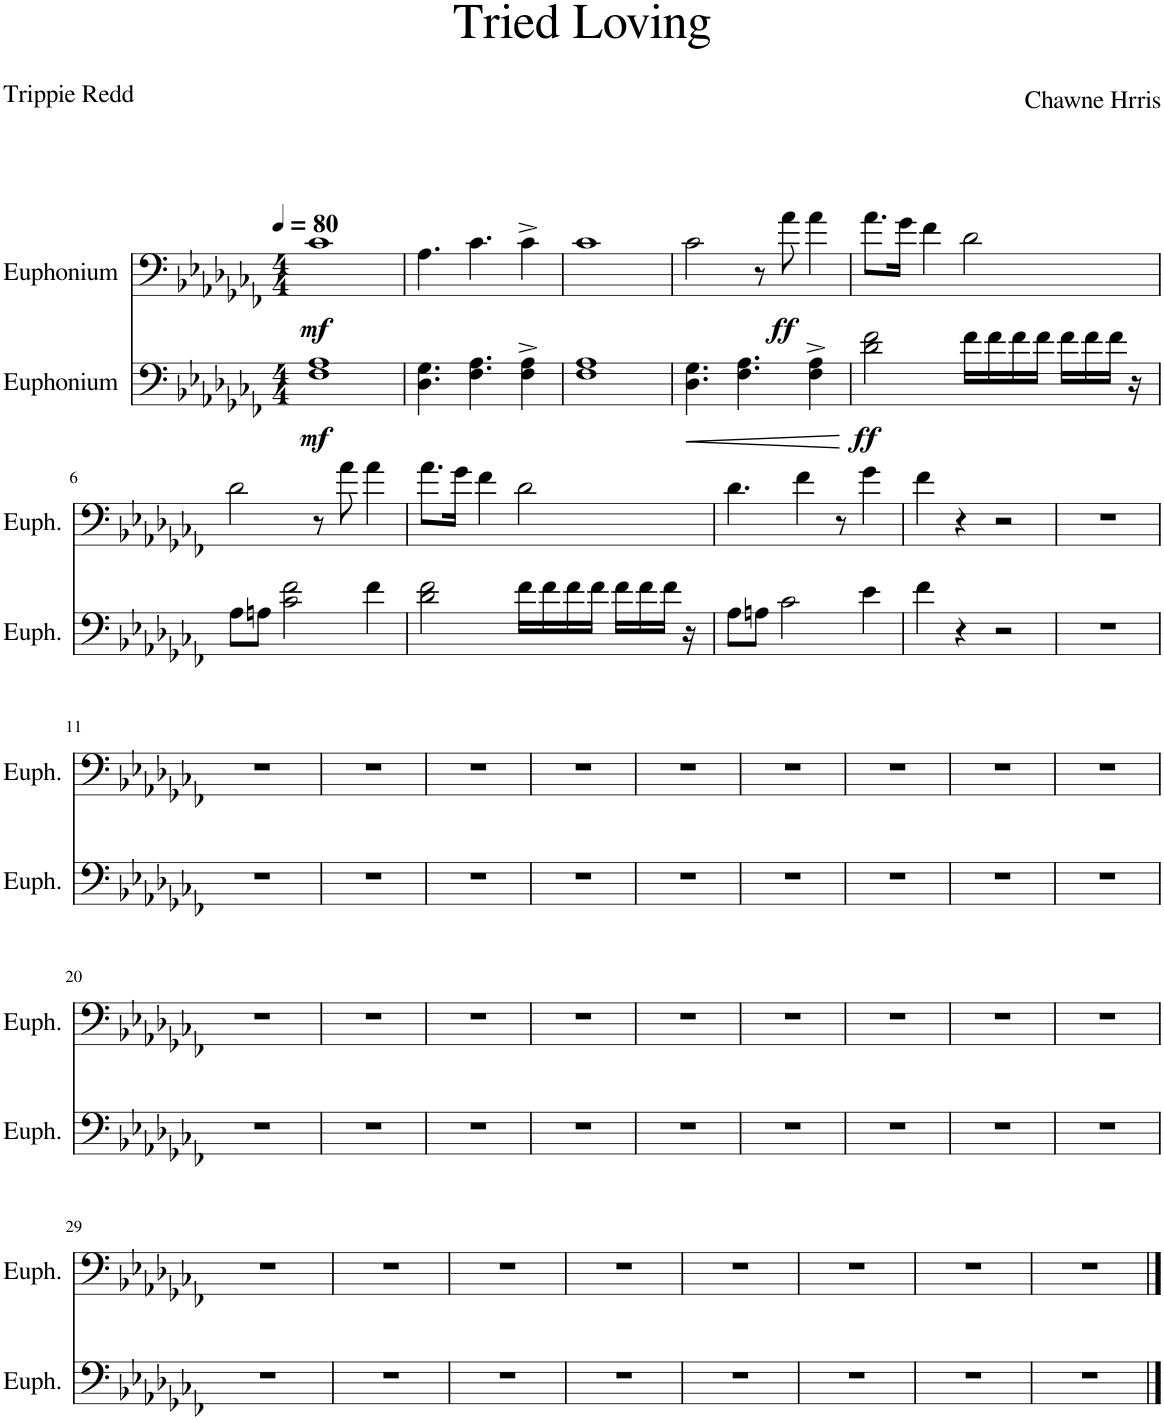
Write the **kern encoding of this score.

**kern	**dynam	**kern	**dynam
*part2	*part2	*part1	*part1
*staff2	*staff2	*staff1	*staff1
*I"Euphonium	*	*I"Euphonium	*
*I'Euph.	*	*I'Euph.	*
*clefF4	*	*clefF4	*
*k[b-e-a-d-g-c-f-]	*	*k[b-e-a-d-g-c-f-]	*
*M4/4	*	*M4/4	*
*MM80	*	*MM80	*
=1	=1	=1	=1
!	!LO:DY:b	!	!LO:DY:b
1F- 1A-	mf	1c-	mf
=2	=2	=2	=2
4.D-\ 4.G-\	.	4.A-\	.
4.F-\ 4.A-\	.	4.c-\	.
4F-\^ 4A-\^	.	4c-^\	.
=3	=3	=3	=3
1F- 1A-	.	1c-	.
=4	=4	=4	=4
!	!LO:HP:b	!	!
4.D-\ 4.G-\	<	2c-\	.
4.F-\ 4.A-\	.	.	.
.	.	8r	.
!	!	!	!LO:DY:b
.	.	8a-\	ff
4F-\^ 4A-\^	.	4a-\	.
.	[	.	.
=5	=5	=5	=5
!	!LO:DY:b	!	!
2d-\ 2f-\	ff	8.a-\L	.
.	.	16g-\Jk	.
.	.	4f-\	.
16f-\LL	.	2d-\	.
16f-\	.	.	.
16f-\	.	.	.
16f-\JJ	.	.	.
16f-\LL	.	.	.
16f-\	.	.	.
16f-\JJ	.	.	.
16r	.	.	.
!!LO:LB:g=z
=6	=6	=6	=6
8A-\L	.	2d-\	.
8An\J	.	.	.
2c-\ 2f-\	.	.	.
.	.	8r	.
.	.	8a-\	.
4f-\	.	4a-\	.
=7	=7	=7	=7
2d-\ 2f-\	.	8.a-\L	.
.	.	16g-\Jk	.
.	.	4f-\	.
16f-\LL	.	2d-\	.
16f-\	.	.	.
16f-\	.	.	.
16f-\JJ	.	.	.
16f-\LL	.	.	.
16f-\	.	.	.
16f-\JJ	.	.	.
16r	.	.	.
=8	=8	=8	=8
8A-\L	.	4.d-\	.
8An\J	.	.	.
2c-\	.	.	.
.	.	4f-\	.
.	.	8r	.
4e-\	.	4g-\	.
=9	=9	=9	=9
4f-\	.	4f-\	.
4r	.	4r	.
2r	.	2r	.
=10	=10	=10	=10
1r	.	1r	.
!!LO:LB:g=z
=11	=11	=11	=11
1r	.	1r	.
=12	=12	=12	=12
1r	.	1r	.
=13	=13	=13	=13
1r	.	1r	.
=14	=14	=14	=14
1r	.	1r	.
=15	=15	=15	=15
1r	.	1r	.
=16	=16	=16	=16
1r	.	1r	.
=17	=17	=17	=17
1r	.	1r	.
=18	=18	=18	=18
1r	.	1r	.
=19	=19	=19	=19
1r	.	1r	.
!!LO:LB:g=z
=20	=20	=20	=20
1r	.	1r	.
=21	=21	=21	=21
1r	.	1r	.
=22	=22	=22	=22
1r	.	1r	.
=23	=23	=23	=23
1r	.	1r	.
=24	=24	=24	=24
1r	.	1r	.
=25	=25	=25	=25
1r	.	1r	.
=26	=26	=26	=26
1r	.	1r	.
=27	=27	=27	=27
1r	.	1r	.
=28	=28	=28	=28
1r	.	1r	.
!!LO:LB:g=z
=29	=29	=29	=29
1r	.	1r	.
=30	=30	=30	=30
1r	.	1r	.
=31	=31	=31	=31
1r	.	1r	.
=32	=32	=32	=32
1r	.	1r	.
=33	=33	=33	=33
1r	.	1r	.
=34	=34	=34	=34
1r	.	1r	.
=35	=35	=35	=35
1r	.	1r	.
=36	=36	=36	=36
1r	.	1r	.
==	==	==	==
*-	*-	*-	*-
